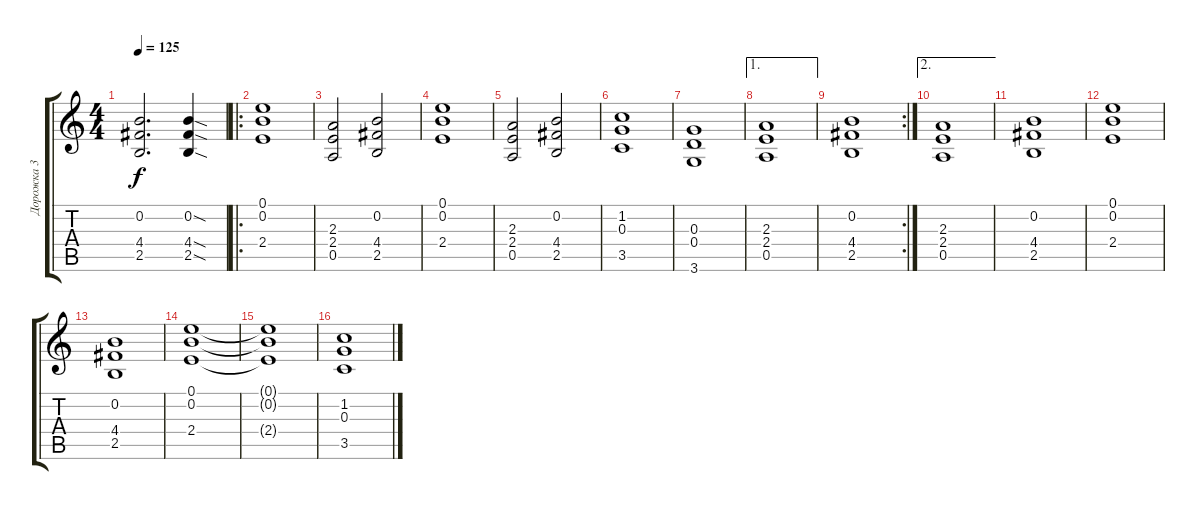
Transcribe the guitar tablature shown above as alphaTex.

\track ("Дорожка 3" "Дорожка 3") {instrument distortionguitar}
\staff {score tabs}
\tuning (E4 B3 G3 D3 A2 E2) {hide}
\ts (4 4)
\tempo 125
\clef g2
\ks c
(0.2{t} 4.4{t} 2.5{t}).2{d dy f} (0.2{sod} 4.4{sod} 2.5{sod}).4 |
\ro
(0.1 0.2 2.4).1 |
(2.3 2.4 0.5).2 (0.2 4.4 2.5).2 |
(0.1 0.2 2.4).1 |
(2.3 2.4 0.5).2 (0.2 4.4 2.5).2 |
(1.2 0.3 3.5).1 |
(0.3 0.4 3.6).1 |
\ae 1
(2.3 2.4 0.5).1 |
\rc 2
(0.2 4.4 2.5).1 |
\ae 2
(2.3 2.4 0.5).1 |
(0.2 4.4 2.5).1 |
(0.1 0.2 2.4).1 |
(0.2 4.4 2.5).1 |
(0.1 0.2 2.4).1 |
(0.1{t} 0.2{t} 2.4{t}).1 |
(1.2 0.3 3.5).1
